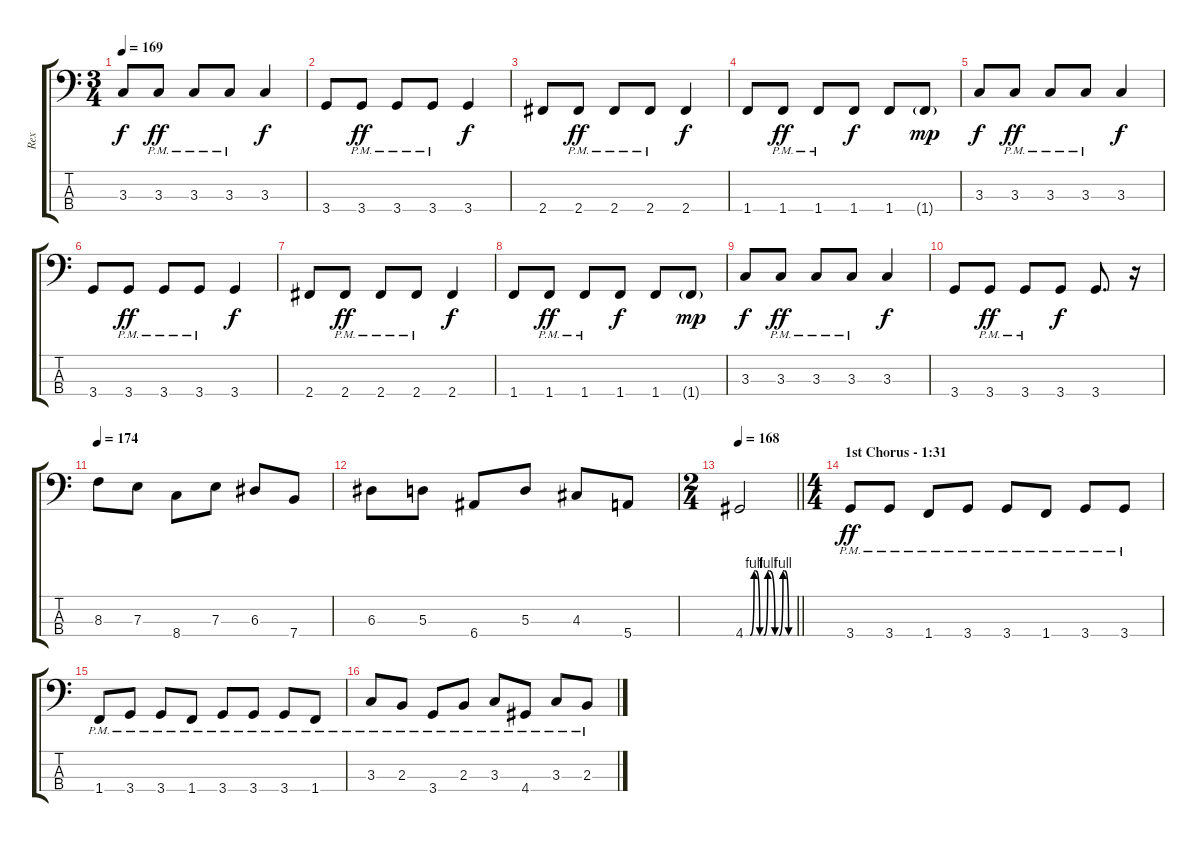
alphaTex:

\track ("Rex" "Rex") {instrument electricbasspick}
\staff {score tabs}
\tuning (G2 D2 A1 E1) {hide}
\ts (3 4)
\tempo 169
\clef f4
\ks c
3.3.8{dy f} 3.3{pm}.8{dy ff} 3.3{pm}.8 3.3{pm}.8 3.3.4{dy f} |
3.4.8 3.4{pm}.8{dy ff} 3.4{pm}.8 3.4{pm}.8 3.4.4{dy f} |
2.4.8 2.4{pm}.8{dy ff} 2.4{pm}.8 2.4{pm}.8 2.4.4{dy f} |
1.4.8 1.4{pm}.8{dy ff} 1.4{pm}.8 1.4.8{dy f} 1.4.8 1.4{g}.8{dy mp} |
3.3.8{dy f} 3.3{pm}.8{dy ff} 3.3{pm}.8 3.3{pm}.8 3.3.4{dy f} |
3.4.8 3.4{pm}.8{dy ff} 3.4{pm}.8 3.4{pm}.8 3.4.4{dy f} |
2.4.8 2.4{pm}.8{dy ff} 2.4{pm}.8 2.4{pm}.8 2.4.4{dy f} |
1.4.8 1.4{pm}.8{dy ff} 1.4{pm}.8 1.4.8{dy f} 1.4.8 1.4{g}.8{dy mp} |
3.3.8{dy f} 3.3{pm}.8{dy ff} 3.3{pm}.8 3.3{pm}.8 3.3.4{dy f} |
3.4.8 3.4{pm}.8{dy ff} 3.4{pm}.8 3.4.8{dy f} 3.4.8{d} r.16 |
\tempo 174
8.3.8 7.3.8 8.4.8 7.3.8 6.3.8 7.4.8 |
6.3.8 5.3.8 6.4.8 5.3.8 4.3.8 5.4.8 |
\ts (2 4)
\tempo 168
\barLineRight lightlight
4.4{be (custom 0 0 6 0 11 4 13 4 18 0 23 0 28 4 30 4 37 0 42 0 47 4 49 4 54 0 60 0)}.2 |
\ts (4 4)
\section ("" "1st Chorus - 1:31")
3.4{pm}.8{dy ff} 3.4{pm}.8 1.4{pm}.8 3.4{pm}.8 3.4{pm}.8 1.4{pm}.8 3.4{pm}.8 3.4{pm}.8 |
1.4{pm}.8 3.4{pm}.8 3.4{pm}.8 1.4{pm}.8 3.4{pm}.8 3.4{pm}.8 3.4{pm}.8 1.4{pm}.8 |
3.3{pm}.8 2.3{pm}.8 3.4{pm}.8 2.3{pm}.8 3.3{pm}.8 4.4{pm}.8 3.3{pm}.8 2.3{pm}.8
